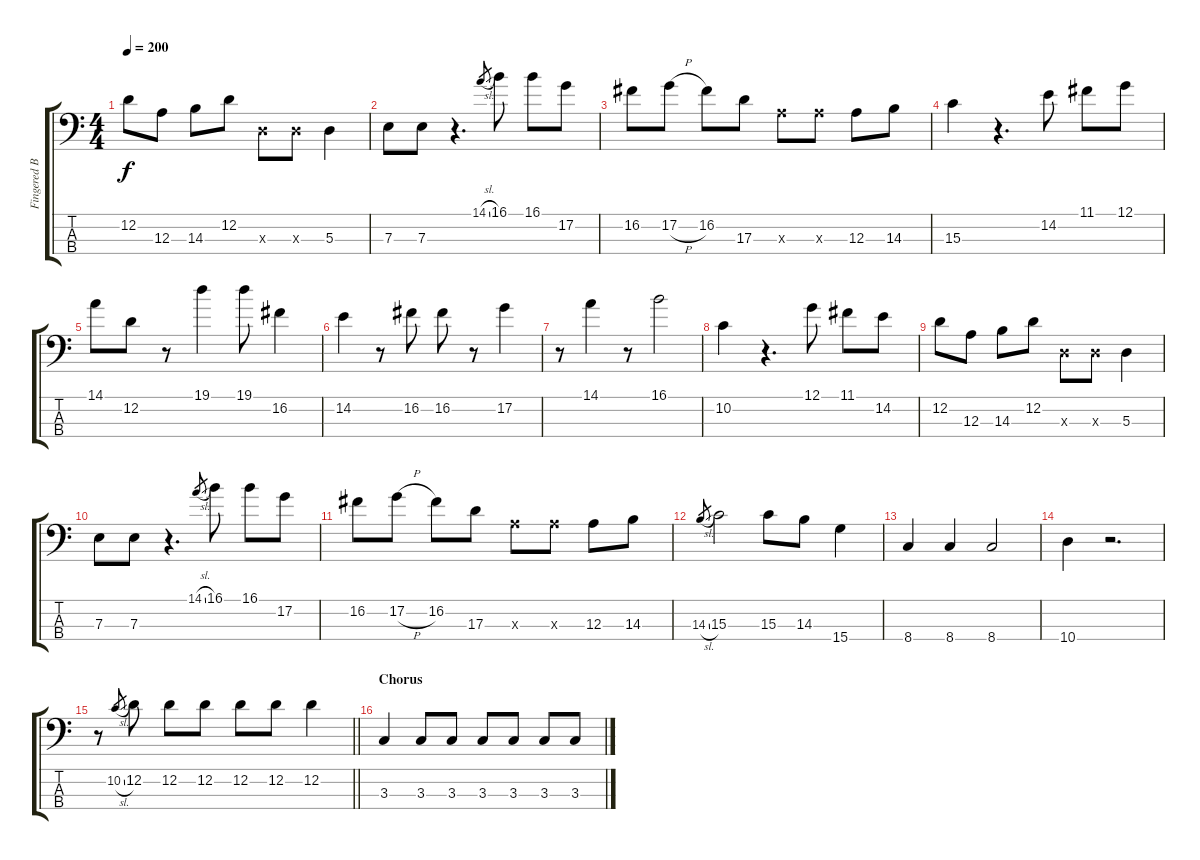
\track ("Fingered Bass" "Fingered B") {instrument electricbassfinger}
\staff {score tabs}
\tuning (G2 D2 A1 E1) {hide}
\ts (4 4)
\tempo 200
\clef f4
\ks c
12.2.8{dy f} 12.3.8 14.3.8 12.2.8 5.3{x}.8 5.3{x}.8 5.3.4 |
7.3.8 7.3.8 r.4{d} 14.1{sl}.8{gr} 16.1.8 16.1.8 17.2.8 |
16.2.8 17.2{h}.8 16.2.8 17.3.8 12.3{x}.8 12.3{x}.8 12.3.8 14.3.8 |
15.3.4 r.4{d} 14.2.8 11.1.8 12.1.8 |
14.1.8 12.2.8 r.8 19.1.4 19.1.8 16.2.4 |
14.2.4 r.8 16.2.8 16.2.8 r.8 17.2.4 |
r.8 14.1.4 r.8 16.1.2 |
10.2.4 r.4{d} 12.1.8 11.1.8 14.2.8 |
12.2.8 12.3.8 14.3.8 12.2.8 5.3{x}.8 5.3{x}.8 5.3.4 |
7.3.8 7.3.8 r.4{d} 14.1{sl}.8{gr} 16.1.8 16.1.8 17.2.8 |
16.2.8 17.2{h}.8 16.2.8 17.3.8 12.3{x}.8 12.3{x}.8 12.3.8 14.3.8 |
14.3{sl}.8{gr} 15.3.2 15.3.8 14.3.8 15.4.4 |
8.4.4 8.4.4 8.4.2 |
10.4.4 r.2{d} |
\barLineRight lightlight
r.8 10.2{sl}.8{gr} 12.2.8 12.2.8 12.2.8 12.2.8 12.2.8 12.2.4 |
\section ("" "Chorus")
3.3.4 3.3.8 3.3.8 3.3.8 3.3.8 3.3.8 3.3.8
